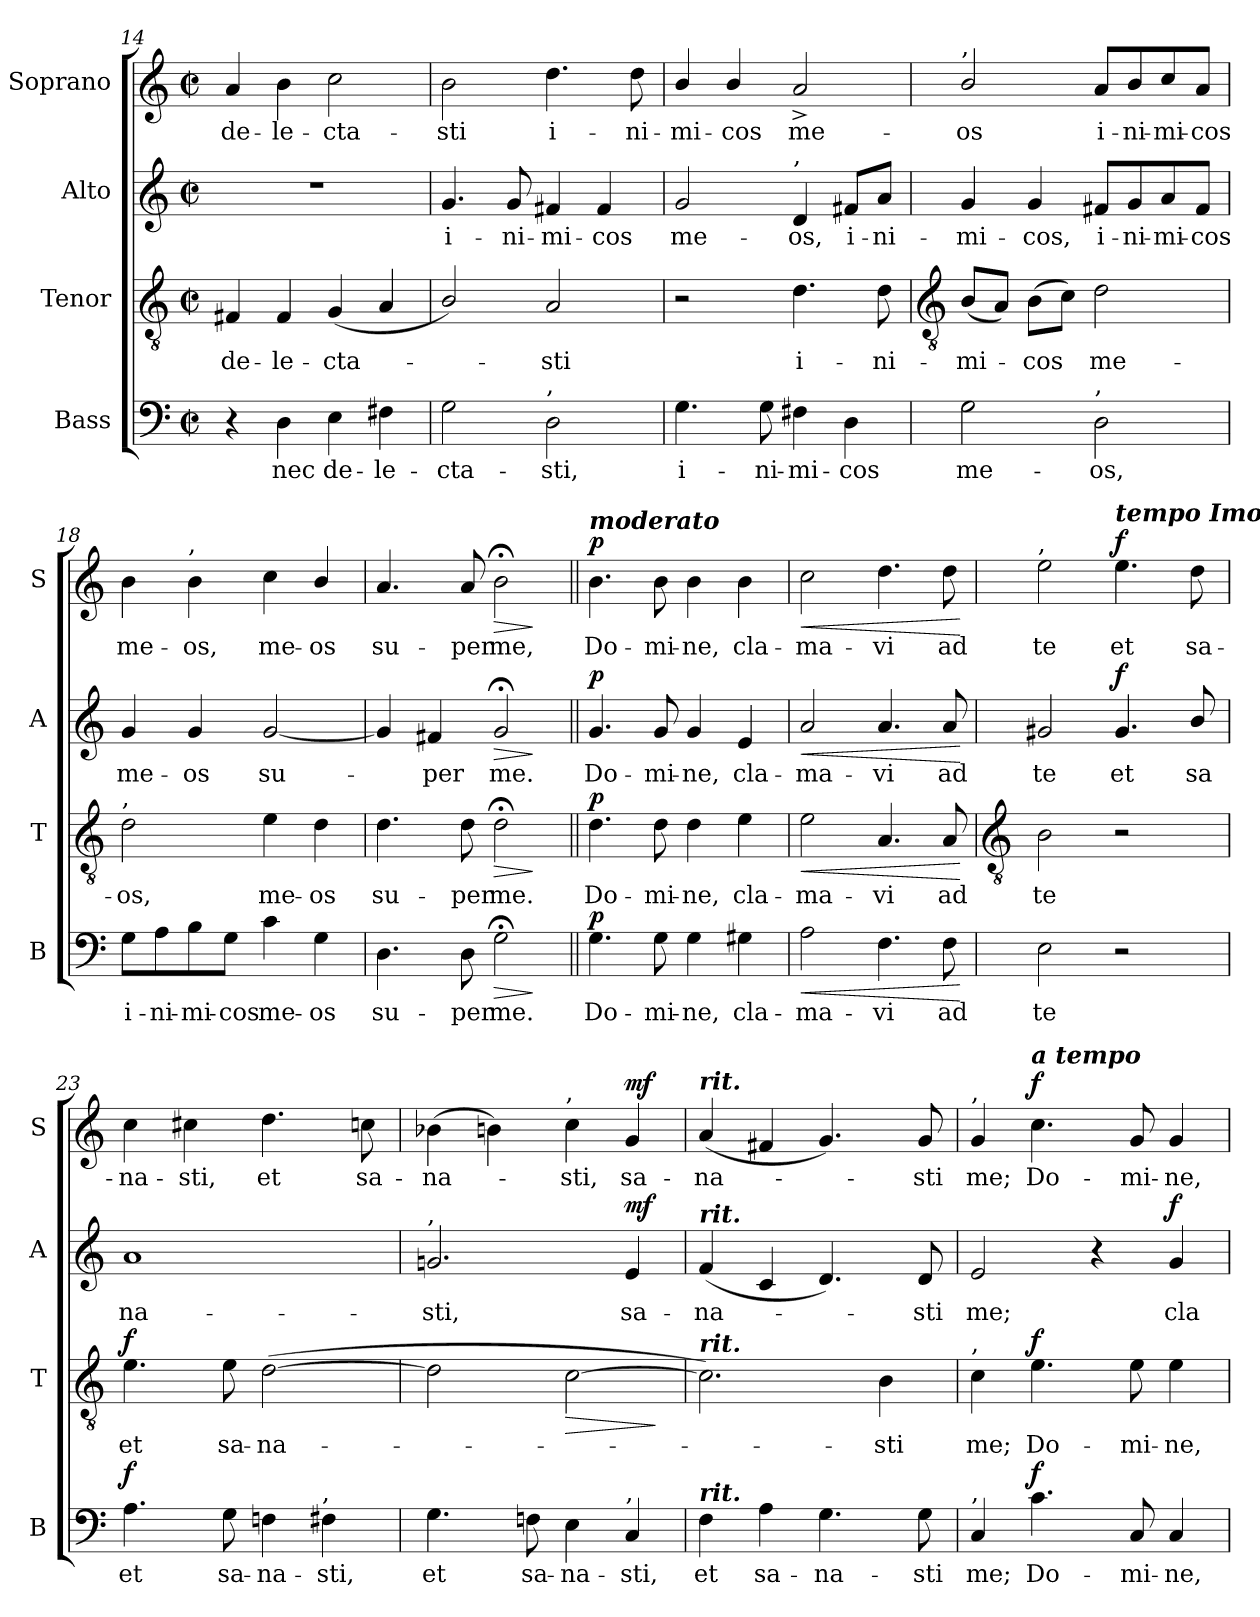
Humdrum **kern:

**kern	**text	**dynam	**kern	**text	**dynam	**kern	**text	**dynam	**kern	**text	**dynam
*part4	*part4	*part4	*part3	*part3	*part3	*part2	*part2	*part2	*part1	*part1	*part1
*staff4	*staff4	*staff4	*staff3	*staff3	*staff3	*staff2	*staff2	*staff2	*staff1	*staff1	*staff1
*I"Bass	*	*	*I"Tenor	*	*	*I"Alto	*	*	*I"Soprano	*	*
*I'B	*	*	*I'T	*	*	*I'A	*	*	*I'S	*	*
*clefF4	*	*	*clefGv2	*	*	*clefG2	*	*	*clefG2	*	*
*k[]	*	*	*k[]	*	*	*k[]	*	*	*k[]	*	*
*C:	*	*	*C:	*	*	*C:	*	*	*C:	*	*
*M2/2	*	*	*M2/2	*	*	*M2/2	*	*	*M2/2	*	*
*met(c|)	*	*	*met(c|)	*	*	*met(c|)	*	*	*met(c|)	*	*
=14	=14	=14	=14	=14	=14	=14	=14	=14	=14	=14	=14
!	!	!	!	!LO:LY:b	!	!	!	!	!	!LO:LY:b	!
4r	.	.	4F#X	de-	.	1r	.	.	4a	de-	.
!	!LO:LY:b	!	!	!LO:LY:b	!	!	!	!	!	!LO:LY:b	!
4D	nec	.	4F#	-le-	.	.	.	.	4b	-le-	.
!	!LO:LY:b	!	!	!LO:LY:b	!	!	!	!	!	!LO:LY:b	!
4E	de-	.	(<4G	-cta-	.	.	.	.	2cc	-cta-	.
!	!LO:LY:b	!	!	!	!	!	!	!	!	!	!
4F#X	-le-	.	4A	.	.	.	.	.	.	.	.
=15	=15	=15	=15	=15	=15	=15	=15	=15	=15	=15	=15
!	!LO:LY:b	!	!	!	!	!	!LO:LY:b	!	!	!LO:LY:b	!
2G	-cta-	.	2B/)	.	.	4.g	i-	.	2b	-sti	.
!	!	!	!	!	!	!	!LO:LY:b	!	!	!	!
.	.	.	.	.	.	8g	-ni-	.	.	.	.
!LO:TX:a:t=,	!	!	!	!	!	!	!	!	!	!	!
!	!LO:LY:b	!	!	!LO:LY:b	!	!	!LO:LY:b	!	!	!LO:LY:b	!
2D	-sti,	.	2A	sti	.	4f#X	-mi-	.	4.dd	i-	.
!	!	!	!	!	!	!	!LO:LY:b	!	!	!	!
.	.	.	.	.	.	4f#	-cos	.	.	.	.
!	!	!	!	!	!	!	!	!	!	!LO:LY:b	!
.	.	.	.	.	.	.	.	.	8dd	-ni-	.
=16	=16	=16	=16	=16	=16	=16	=16	=16	=16	=16	=16
!	!LO:LY:b	!	!	!	!	!	!LO:LY:b	!	!	!LO:LY:b	!
4.G	i-	.	2r	.	.	2g	me-	.	4b/	-mi-	.
!	!	!	!	!	!	!	!	!	!	!LO:LY:b	!
.	.	.	.	.	.	.	.	.	4b/	-cos	.
!	!LO:LY:b	!	!	!	!	!	!	!	!	!	!
8G	-ni-	.	.	.	.	.	.	.	.	.	.
!	!	!	!	!	!	!LO:TX:a:t=,	!	!	!	!	!
!	!LO:LY:b	!	!	!LO:LY:b	!	!	!LO:LY:b	!	!	!LO:LY:b	!
4F#X	-mi-	.	4.d	i-	.	4d	-os,	.	2a^	me-	.
!	!LO:LY:b	!	!	!	!	!	!LO:LY:b	!	!	!	!
4D	-cos	.	.	.	.	8f#X/L	i-	.	.	.	.
!	!	!	!	!LO:LY:b	!	!	!LO:LY:b	!	!	!	!
.	.	.	8d	-ni-	.	8a/J	-ni-	.	.	.	.
!!LO:LB:g=z
=17	=17	=17	=17	=17	=17	=17	=17	=17	=17	=17	=17
*	*	*	*clefGv2	*	*	*	*	*	*	*	*
!	!	!	!	!	!	!	!	!	!LO:TX:a:t=,	!	!
!	!LO:LY:b	!	!	!LO:LY:b	!	!	!LO:LY:b	!	!	!LO:LY:b	!
2G	me-	.	(<8BL	-mi-	.	4g	-mi-	.	2b/	-os	.
.	.	.	8AJ)	.	.	.	.	.	.	.	.
!	!	!	!	!LO:LY:b	!	!	!LO:LY:b	!	!	!	!
.	.	.	(>8BL	cos	.	4g	-cos,	.	.	.	.
.	.	.	8cJ)	.	.	.	.	.	.	.	.
!LO:TX:a:t=,	!	!	!	!	!	!	!	!	!	!	!
!	!LO:LY:b	!	!	!LO:LY:b	!	!	!LO:LY:b	!	!	!LO:LY:b	!
2D	-os,	.	2d	me-	.	8f#X/L	i-	.	8a/L	i-	.
!	!	!	!	!	!	!	!LO:LY:b	!	!	!LO:LY:b	!
.	.	.	.	.	.	8g/	-ni-	.	8b/	-ni-	.
!	!	!	!	!	!	!	!LO:LY:b	!	!	!LO:LY:b	!
.	.	.	.	.	.	8a/	-mi-	.	8cc/	-mi-	.
!	!	!	!	!	!	!	!LO:LY:b	!	!	!LO:LY:b	!
.	.	.	.	.	.	8f#/J	-cos	.	8a/J	-cos	.
=18	=18	=18	=18	=18	=18	=18	=18	=18	=18	=18	=18
!	!	!	!LO:TX:a:t=,	!	!	!	!	!	!	!	!
!	!LO:LY:b	!	!	!LO:LY:b	!	!	!LO:LY:b	!	!	!LO:LY:b	!
8G\L	i-	.	2d	-os,	.	4g	me-	.	4b	me-	.
!	!LO:LY:b	!	!	!	!	!	!	!	!	!	!
8A\	-ni-	.	.	.	.	.	.	.	.	.	.
!	!	!	!	!	!	!	!	!	!LO:TX:a:t=,	!	!
!	!LO:LY:b	!	!	!	!	!	!LO:LY:b	!	!	!LO:LY:b	!
8B\	-mi-	.	.	.	.	4g	-os	.	4b	-os,	.
!	!LO:LY:b	!	!	!	!	!	!	!	!	!	!
8G\J	-cos	.	.	.	.	.	.	.	.	.	.
!	!LO:LY:b	!	!	!LO:LY:b	!	!	!LO:LY:b	!	!	!LO:LY:b	!
4c	me-	.	4e	me-	.	[2g	su-	.	4cc	me-	.
!	!LO:LY:b	!	!	!LO:LY:b	!	!	!	!	!	!LO:LY:b	!
4G	-os	.	4d	-os	.	.	.	.	4b/	-os	.
=19	=19	=19	=19	=19	=19	=19	=19	=19	=19	=19	=19
!	!LO:LY:b	!	!	!LO:LY:b	!	!	!	!	!	!LO:LY:b	!
4.D	su-	.	4.d	su-	.	4g]	.	.	4.a	su-	.
!	!	!	!	!	!	!	!LO:LY:b	!	!	!	!
.	.	.	.	.	.	4f#X	per	.	.	.	.
!	!LO:LY:b	!	!	!LO:LY:b	!	!	!	!	!	!LO:LY:b	!
8D	-per	.	8d	-per	.	.	.	.	8a	-per	.
!	!LO:LY:b	!LO:HP:b	!	!LO:LY:b	!LO:HP:b	!	!LO:LY:b	!LO:HP:b	!	!LO:LY:b	!LO:HP:b
2G;<	me.	>	2d;<	me.	>	2g;<	me.	>	2b;<	me,	>
.	.	]	.	.	]	.	.	]	.	.	]
=20||	=20||	=20||	=20||	=20||	=20||	=20||	=20||	=20||	=20||	=20||	=20||
!	!	!	!	!	!	!	!	!	!LO:TX:a:Bi:t=moderato	!	!
!	!LO:LY:b	!LO:DY:b	!	!LO:LY:b	!LO:DY:b	!	!LO:LY:b	!LO:DY:b	!	!LO:LY:b	!LO:DY:b
4.G	Do-	p	4.d	Do-	p	4.g	Do-	p	4.b	Do-	p
!	!LO:LY:b	!	!	!LO:LY:b	!	!	!LO:LY:b	!	!	!LO:LY:b	!
8G	-mi-	.	8d	-mi-	.	8g	-mi-	.	8b	-mi-	.
!	!LO:LY:b	!	!	!LO:LY:b	!	!	!LO:LY:b	!	!	!LO:LY:b	!
4G	-ne,	.	4d	-ne,	.	4g	-ne,	.	4b	-ne,	.
!	!LO:LY:b	!	!	!LO:LY:b	!	!	!LO:LY:b	!	!	!LO:LY:b	!
4G#X	cla-	.	4e	cla-	.	4e	cla-	.	4b	cla-	.
=21	=21	=21	=21	=21	=21	=21	=21	=21	=21	=21	=21
!	!LO:LY:b	!LO:HP:b	!	!LO:LY:b	!LO:HP:b	!	!LO:LY:b	!LO:HP:b	!	!LO:LY:b	!LO:HP:b
2A	-ma-	<	2e	-ma-	<	2a	-ma-	<	2cc	-ma-	<
!	!LO:LY:b	!	!	!LO:LY:b	!	!	!LO:LY:b	!	!	!LO:LY:b	!
4.F	-vi	.	4.A	-vi	.	4.a	-vi	.	4.dd	-vi	.
!	!LO:LY:b	!	!	!LO:LY:b	!	!	!LO:LY:b	!	!	!LO:LY:b	!
8F	ad	.	8A	ad	.	8a	ad	.	8dd	ad	.
.	.	[	.	.	[	.	.	[	.	.	[
!!LO:LB:g=z
=22	=22	=22	=22	=22	=22	=22	=22	=22	=22	=22	=22
*	*	*	*clefGv2	*	*	*	*	*	*	*	*
!	!	!	!	!	!	!	!	!	!LO:TX:a:t=,	!	!
!	!LO:LY:b	!	!	!LO:LY:b	!	!	!LO:LY:b	!	!	!LO:LY:b	!
2E	te	.	2B	te	.	2g#X	te	.	2ee	te	.
!	!	!	!	!	!	!	!	!	!LO:TX:a:Bi:t=tempo Imo	!	!
!	!	!	!	!	!	!	!LO:LY:b	!LO:DY:b	!	!LO:LY:b	!LO:DY:b
2r	.	.	2r	.	.	4.g#	et	f	4.ee	et	f
!	!	!	!	!	!	!	!LO:LY:b	!	!	!LO:LY:b	!
.	.	.	.	.	.	8b/	sa	.	8dd	sa-	.
=23	=23	=23	=23	=23	=23	=23	=23	=23	=23	=23	=23
!	!LO:LY:b	!LO:DY:b	!	!LO:LY:b	!LO:DY:b	!	!LO:LY:b	!	!	!LO:LY:b	!
4.A	et	f	4.e	et	f	1a	na-	.	4cc	-na-	.
!	!	!	!	!	!	!	!	!	!	!LO:LY:b	!
.	.	.	.	.	.	.	.	.	4cc#X	-sti,	.
!	!LO:LY:b	!	!	!LO:LY:b	!	!	!	!	!	!	!
8G	sa-	.	8e	sa-	.	.	.	.	.	.	.
!	!LO:LY:b	!	!	!LO:LY:b	!	!	!	!	!	!LO:LY:b	!
4Fn	-na-	.	(>[2d	-na-	.	.	.	.	4.dd	et	.
!LO:TX:a:t=,	!	!	!	!	!	!	!	!	!	!	!
!	!LO:LY:b	!	!	!	!	!	!	!	!	!	!
4F#X	-sti,	.	.	.	.	.	.	.	.	.	.
!	!	!	!	!	!	!	!	!	!	!LO:LY:b	!
.	.	.	.	.	.	.	.	.	8ccn	sa-	.
=24	=24	=24	=24	=24	=24	=24	=24	=24	=24	=24	=24
!	!	!	!	!	!	!LO:TX:a:t=,	!	!	!	!	!
!	!LO:LY:b	!	!	!	!	!	!LO:LY:b	!	!	!LO:LY:b	!
4.G	et	.	2d]	.	.	2.gn	-sti,	.	(>4b-X	-na-	.
.	.	.	.	.	.	.	.	.	4bn)	.	.
!	!LO:LY:b	!	!	!	!	!	!	!	!	!	!
8Fn	sa-	.	.	.	.	.	.	.	.	.	.
!	!	!	!	!	!	!	!	!	!LO:TX:a:t=,	!	!
!	!LO:LY:b	!	!	!	!LO:HP:b	!	!	!	!	!LO:LY:b	!
4E	-na-	.	[2c	.	>	.	.	.	4cc	sti,	.
!LO:TX:a:t=,	!	!	!	!	!	!	!	!	!	!	!
!	!LO:LY:b	!	!	!	!	!	!LO:LY:b	!LO:DY:b	!	!LO:LY:b	!LO:DY:b
4C	-sti,	.	.	.	.	4e	sa-	mf	4g	sa-	mf
.	.	.	.	.	]	.	.	.	.	.	.
=25	=25	=25	=25	=25	=25	=25	=25	=25	=25	=25	=25
!	!	!	!	!	!	!	!	!	!LO:TX:a:Bi:t=rit.	!	!
!	!	!	!	!	!	!LO:TX:a:Bi:t=rit.	!	!	!	!	!
!	!	!	!LO:TX:a:Bi:t=rit.	!	!	!	!	!	!	!	!
!LO:TX:a:Bi:t=rit.	!	!	!	!	!	!	!	!	!	!	!
!	!LO:LY:b	!	!	!	!	!	!LO:LY:b	!	!	!LO:LY:b	!
4F	et	.	2.c])	.	.	(<4f	-na-	.	(<4a	-na-	.
!	!LO:LY:b	!	!	!	!	!	!	!	!	!	!
4A	sa-	.	.	.	.	4c	.	.	4f#X	.	.
!	!LO:LY:b	!	!	!	!	!	!	!	!	!	!
4.G	-na-	.	.	.	.	4.d)	.	.	4.g)	.	.
!	!	!	!	!LO:LY:b	!	!	!	!	!	!	!
.	.	.	4B	sti	.	.	.	.	.	.	.
!	!LO:LY:b	!	!	!	!	!	!LO:LY:b	!	!	!LO:LY:b	!
8G	-sti	.	.	.	.	8d	sti	.	8g	sti	.
=26	=26	=26	=26	=26	=26	=26	=26	=26	=26	=26	=26
!	!	!	!	!	!	!	!	!	!LO:TX:a:t=,	!	!
!	!	!	!LO:TX:a:t=,	!	!	!	!	!	!	!	!
!LO:TX:a:t=,	!	!	!	!	!	!	!	!	!	!	!
!	!LO:LY:b	!	!	!LO:LY:b	!	!	!LO:LY:b	!	!	!LO:LY:b	!
4C	me;	.	4c	me;	.	2e	me;	.	4g	me;	.
!	!	!	!	!	!	!	!	!	!LO:TX:a:Bi:t=a tempo	!	!
!	!LO:LY:b	!LO:DY:b	!	!LO:LY:b	!LO:DY:b	!	!	!	!	!LO:LY:b	!LO:DY:b
4.c	Do-	f	4.e	Do-	f	.	.	.	4.cc	Do-	f
.	.	.	.	.	.	4r	.	.	.	.	.
!	!LO:LY:b	!	!	!LO:LY:b	!	!	!	!	!	!LO:LY:b	!
8C	-mi-	.	8e	-mi-	.	.	.	.	8g	-mi-	.
!	!LO:LY:b	!	!	!LO:LY:b	!	!	!LO:LY:b	!LO:DY:b	!	!LO:LY:b	!
4C	-ne,	.	4e	-ne,	.	4g	cla-	f	4g	-ne,	.
=	=	=	=	=	=	=	=	=	=	=	=
*-	*-	*-	*-	*-	*-	*-	*-	*-	*-	*-	*-
